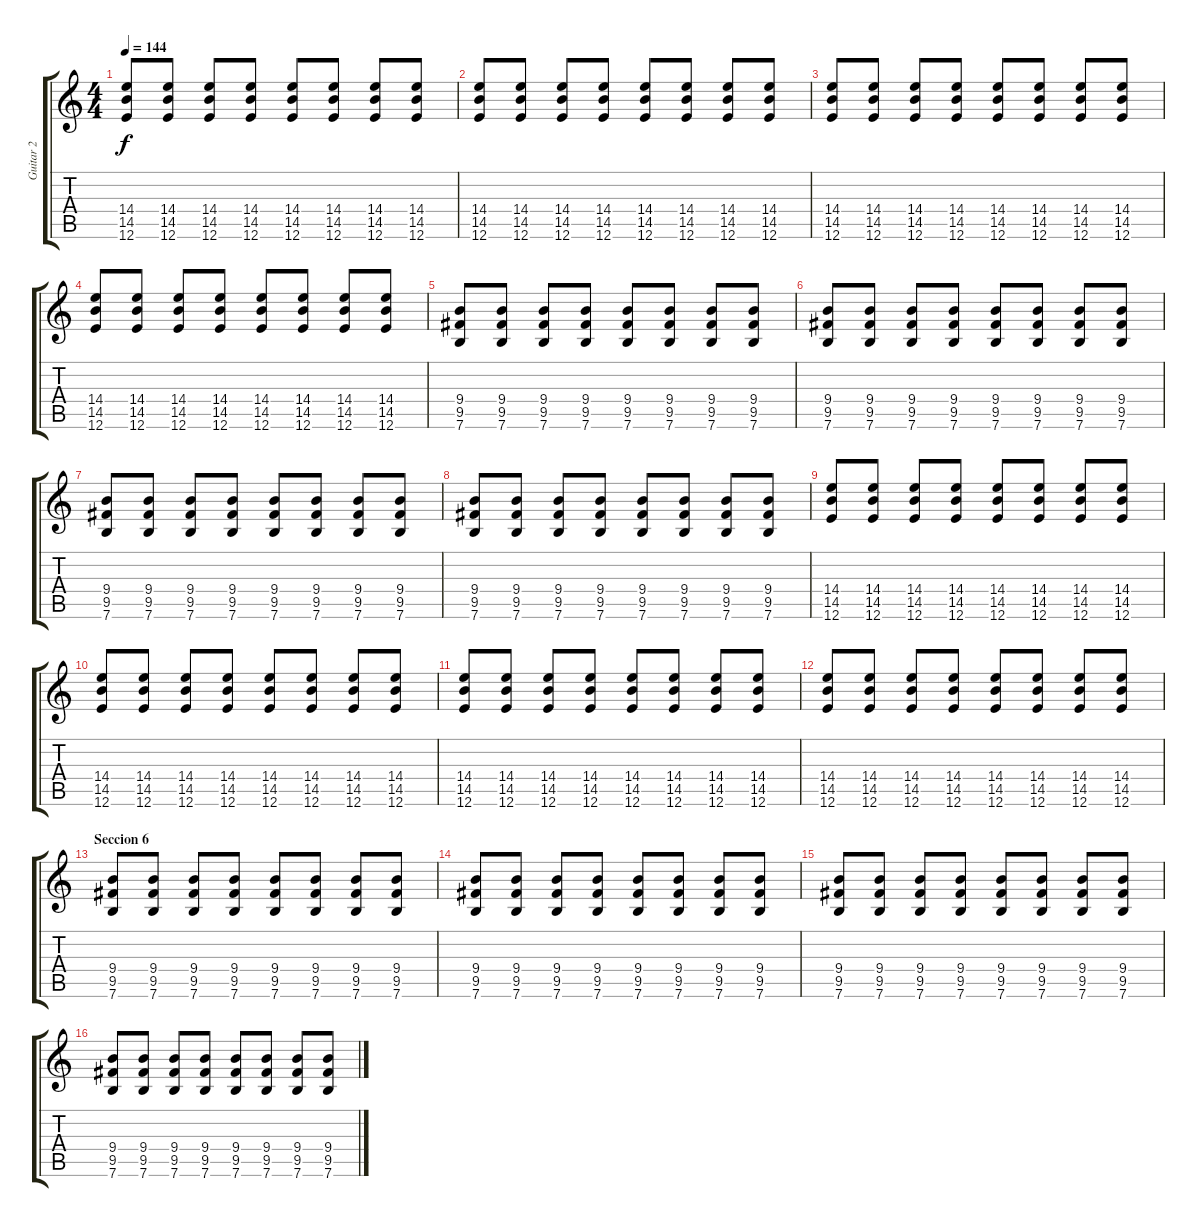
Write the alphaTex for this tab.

\track ("Guitar 2" "Guitar 2") {instrument overdrivenguitar}
\staff {score tabs}
\tuning (E4 B3 G3 D3 A2 E2) {hide}
\ts (4 4)
\tempo 144
\clef g2
\ks c
(14.4 14.5 12.6).8{dy f} (14.4 14.5 12.6).8 (14.4 14.5 12.6).8 (14.4 14.5 12.6).8 (14.4 14.5 12.6).8 (14.4 14.5 12.6).8 (14.4 14.5 12.6).8 (14.4 14.5 12.6).8 |
(14.4 14.5 12.6).8 (14.4 14.5 12.6).8 (14.4 14.5 12.6).8 (14.4 14.5 12.6).8 (14.4 14.5 12.6).8 (14.4 14.5 12.6).8 (14.4 14.5 12.6).8 (14.4 14.5 12.6).8 |
(14.4 14.5 12.6).8 (14.4 14.5 12.6).8 (14.4 14.5 12.6).8 (14.4 14.5 12.6).8 (14.4 14.5 12.6).8 (14.4 14.5 12.6).8 (14.4 14.5 12.6).8 (14.4 14.5 12.6).8 |
(14.4 14.5 12.6).8 (14.4 14.5 12.6).8 (14.4 14.5 12.6).8 (14.4 14.5 12.6).8 (14.4 14.5 12.6).8 (14.4 14.5 12.6).8 (14.4 14.5 12.6).8 (14.4 14.5 12.6).8 |
(9.4 9.5 7.6).8 (9.4 9.5 7.6).8 (9.4 9.5 7.6).8 (9.4 9.5 7.6).8 (9.4 9.5 7.6).8 (9.4 9.5 7.6).8 (9.4 9.5 7.6).8 (9.4 9.5 7.6).8 |
(9.4 9.5 7.6).8 (9.4 9.5 7.6).8 (9.4 9.5 7.6).8 (9.4 9.5 7.6).8 (9.4 9.5 7.6).8 (9.4 9.5 7.6).8 (9.4 9.5 7.6).8 (9.4 9.5 7.6).8 |
(9.4 9.5 7.6).8 (9.4 9.5 7.6).8 (9.4 9.5 7.6).8 (9.4 9.5 7.6).8 (9.4 9.5 7.6).8 (9.4 9.5 7.6).8 (9.4 9.5 7.6).8 (9.4 9.5 7.6).8 |
(9.4 9.5 7.6).8 (9.4 9.5 7.6).8 (9.4 9.5 7.6).8 (9.4 9.5 7.6).8 (9.4 9.5 7.6).8 (9.4 9.5 7.6).8 (9.4 9.5 7.6).8 (9.4 9.5 7.6).8 |
(14.4 14.5 12.6).8 (14.4 14.5 12.6).8 (14.4 14.5 12.6).8 (14.4 14.5 12.6).8 (14.4 14.5 12.6).8 (14.4 14.5 12.6).8 (14.4 14.5 12.6).8 (14.4 14.5 12.6).8 |
(14.4 14.5 12.6).8 (14.4 14.5 12.6).8 (14.4 14.5 12.6).8 (14.4 14.5 12.6).8 (14.4 14.5 12.6).8 (14.4 14.5 12.6).8 (14.4 14.5 12.6).8 (14.4 14.5 12.6).8 |
(14.4 14.5 12.6).8 (14.4 14.5 12.6).8 (14.4 14.5 12.6).8 (14.4 14.5 12.6).8 (14.4 14.5 12.6).8 (14.4 14.5 12.6).8 (14.4 14.5 12.6).8 (14.4 14.5 12.6).8 |
(14.4 14.5 12.6).8 (14.4 14.5 12.6).8 (14.4 14.5 12.6).8 (14.4 14.5 12.6).8 (14.4 14.5 12.6).8 (14.4 14.5 12.6).8 (14.4 14.5 12.6).8 (14.4 14.5 12.6).8 |
\section ("" "Seccion 6")
(9.4 9.5 7.6).8 (9.4 9.5 7.6).8 (9.4 9.5 7.6).8 (9.4 9.5 7.6).8 (9.4 9.5 7.6).8 (9.4 9.5 7.6).8 (9.4 9.5 7.6).8 (9.4 9.5 7.6).8 |
(9.4 9.5 7.6).8 (9.4 9.5 7.6).8 (9.4 9.5 7.6).8 (9.4 9.5 7.6).8 (9.4 9.5 7.6).8 (9.4 9.5 7.6).8 (9.4 9.5 7.6).8 (9.4 9.5 7.6).8 |
(9.4 9.5 7.6).8 (9.4 9.5 7.6).8 (9.4 9.5 7.6).8 (9.4 9.5 7.6).8 (9.4 9.5 7.6).8 (9.4 9.5 7.6).8 (9.4 9.5 7.6).8 (9.4 9.5 7.6).8 |
(9.4 9.5 7.6).8 (9.4 9.5 7.6).8 (9.4 9.5 7.6).8 (9.4 9.5 7.6).8 (9.4 9.5 7.6).8 (9.4 9.5 7.6).8 (9.4 9.5 7.6).8 (9.4 9.5 7.6).8
